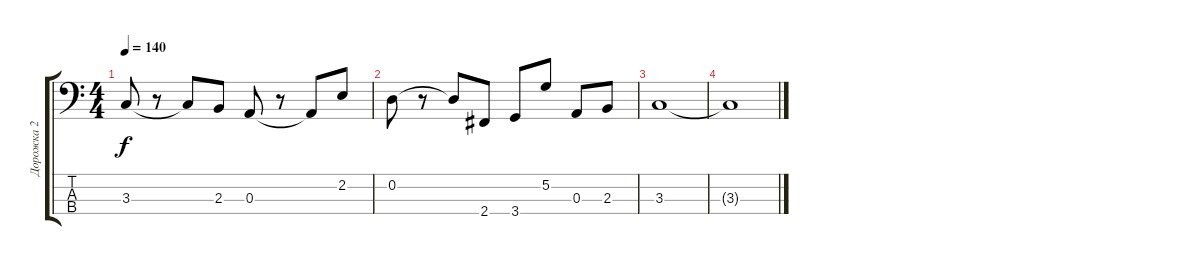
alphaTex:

\track ("Дорожка 2" "Дорожка 2") {instrument electricbasspick}
\staff {score tabs}
\tuning (G2 D2 A1 E1) {hide}
\ts (4 4)
\tempo 140
\clef f4
\ks c
3.3.8{dy f} r.8 3.3{t}.8 2.3.8 0.3.8 r.8 0.3{t}.8 2.2.8 |
0.2.8 r.8 0.2{t}.8 2.4.8 3.4.8 5.2.8 0.3.8 2.3.8 |
3.3.1 |
3.3{t}.1
